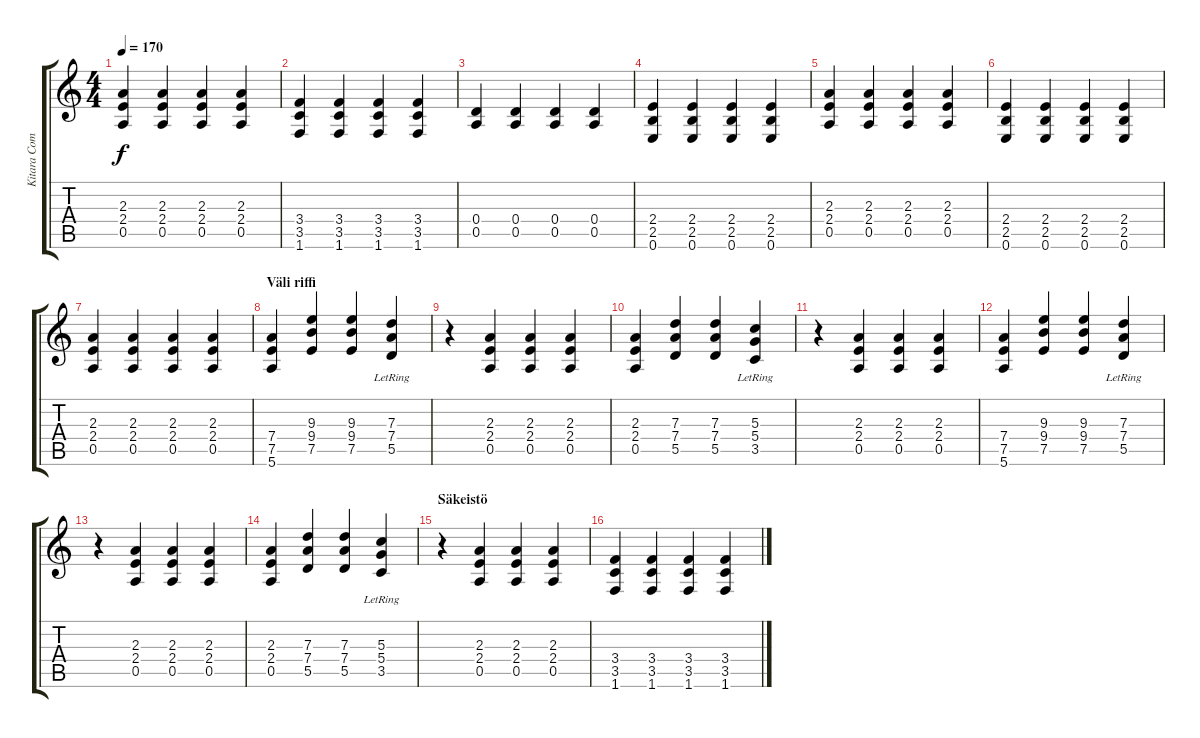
\track ("Kitara Comp" "Kitara Com") {instrument electricguitarmuted}
\staff {score tabs}
\tuning (E4 B3 G3 D3 A2 E2) {hide}
\ts (4 4)
\tempo 170
\clef g2
\ks c
(2.3 2.4 0.5).4{dy f} (2.3 2.4 0.5).4 (2.3 2.4 0.5).4 (2.3 2.4 0.5).4 |
(3.4 3.5 1.6).4 (3.4 3.5 1.6).4 (3.4 3.5 1.6).4 (3.4 3.5 1.6).4 |
(0.4 0.5).4 (0.4 0.5).4 (0.4 0.5).4 (0.4 0.5).4 |
(2.4 2.5 0.6).4 (2.4 2.5 0.6).4 (2.4 2.5 0.6).4 (2.4 2.5 0.6).4 |
(2.3 2.4 0.5).4 (2.3 2.4 0.5).4 (2.3 2.4 0.5).4 (2.3 2.4 0.5).4 |
(2.4 2.5 0.6).4 (2.4 2.5 0.6).4 (2.4 2.5 0.6).4 (2.4 2.5 0.6).4 |
(2.3 2.4 0.5).4 (2.3 2.4 0.5).4 (2.3 2.4 0.5).4 (2.3 2.4 0.5).4 |
\section ("" "Väli riffi")
(7.4 7.5 5.6).4 (9.3 9.4 7.5).4{volume 13} (9.3 9.4 7.5).4{volume 13} (7.3 7.4 5.5{lr}).4{volume 13} |
r.4 (2.3 2.4 0.5).4 (2.3 2.4 0.5).4 (2.3 2.4 0.5).4 |
(2.3 2.4 0.5).4 (7.3 7.4 5.5).4{volume 13} (7.3 7.4 5.5).4{volume 13} (5.3 5.4{lr} 3.5).4{volume 13} |
r.4 (2.3 2.4 0.5).4 (2.3 2.4 0.5).4 (2.3 2.4 0.5).4 |
(7.4 7.5 5.6).4 (9.3 9.4 7.5).4{volume 13} (9.3 9.4 7.5).4{volume 13} (7.3 7.4 5.5{lr}).4{volume 13} |
r.4 (2.3 2.4 0.5).4 (2.3 2.4 0.5).4 (2.3 2.4 0.5).4 |
(2.3 2.4 0.5).4 (7.3 7.4 5.5).4{volume 13} (7.3 7.4 5.5).4{volume 13} (5.3 5.4{lr} 3.5).4{volume 13} |
\section ("" "Säkeistö")
r.4 (2.3 2.4 0.5).4 (2.3 2.4 0.5).4 (2.3 2.4 0.5).4 |
(3.4 3.5 1.6).4 (3.4 3.5 1.6).4 (3.4 3.5 1.6).4 (3.4 3.5 1.6).4
